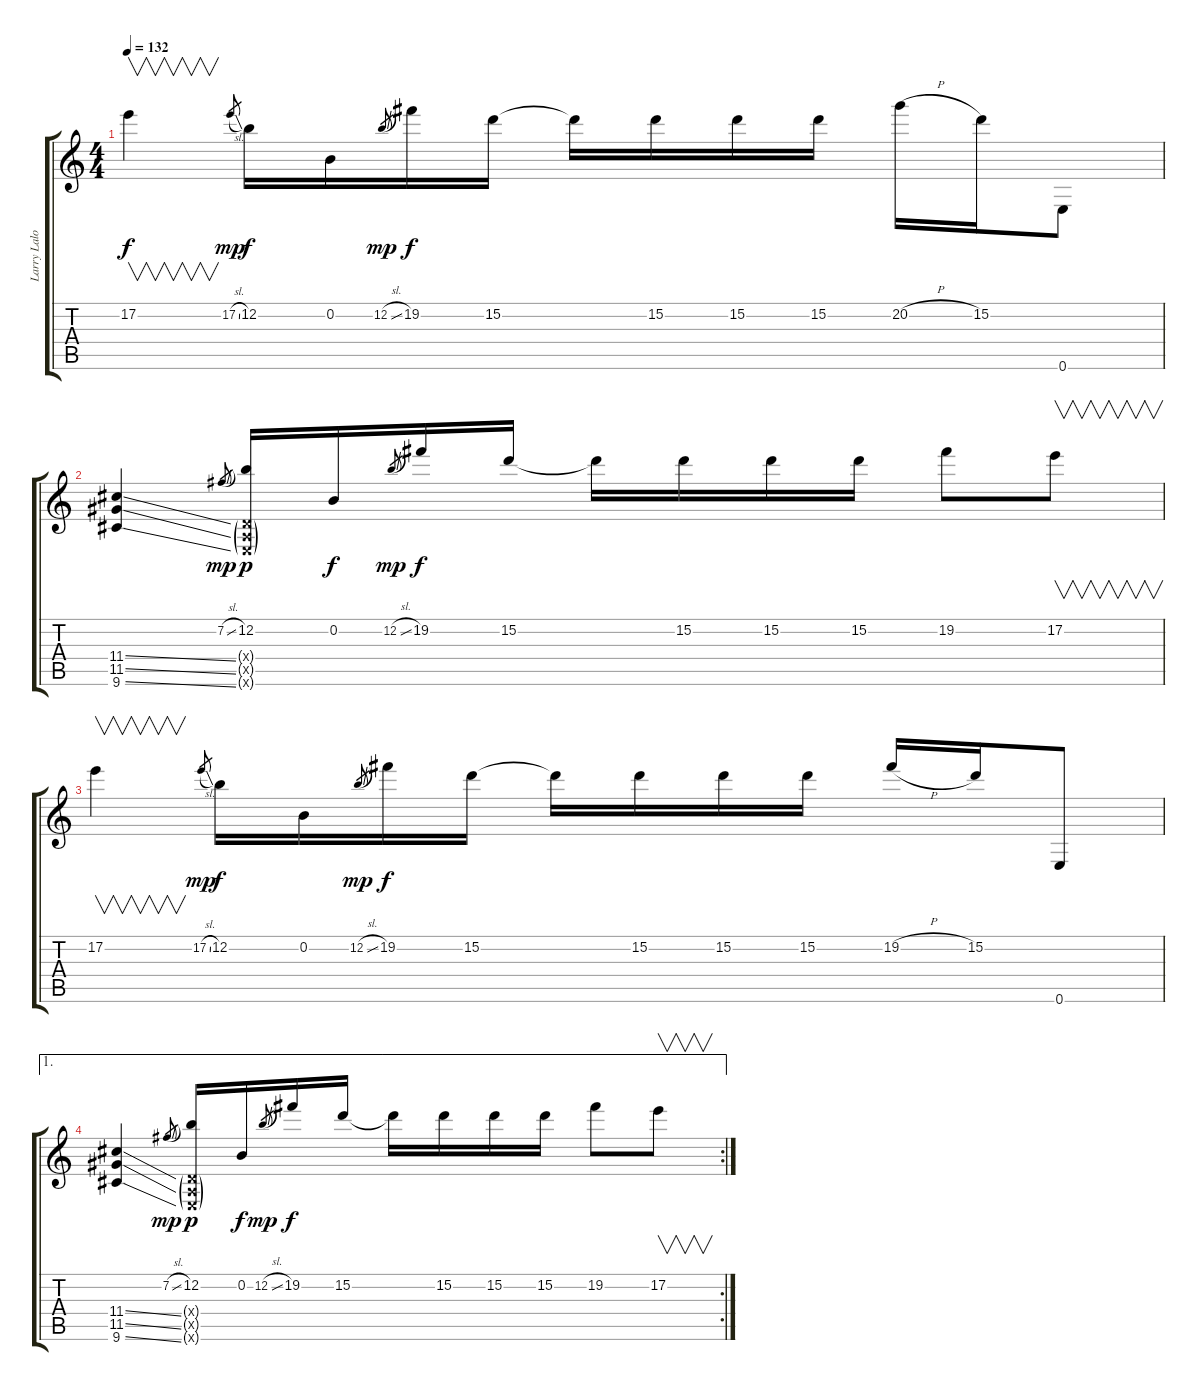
\track ("Larry Lalonde / Guitar" "Larry Lalo") {instrument distortionguitar}
\staff {score tabs}
\tuning (E4 B3 G3 D3 A2 E2) {hide}
\ts (4 4)
\tempo 132
\clef g2
\ks c
17.2.4{v dy f} 17.2{sl}.8{gr dy mp} 12.2.16{dy f} 0.2.16 12.2{sl}.8{gr dy mp} 19.2.16{dy f} 15.2.16 15.2{t}.16 15.2.16 15.2.16 15.2.16 20.2{h}.16 15.2.16 0.6.8 |
(11.4{ss} 11.5{ss} 9.6{ss}).4 7.2{sl}.8{gr dy mp} (12.2 0.4{g x} 0.5{g x} 0.6{g x}).16{dy p} 0.2.16{dy f} 12.2{sl}.8{gr dy mp} 19.2.16{dy f} 15.2.16 15.2{t}.16 15.2.16 15.2.16 15.2.16 19.2.8 17.2.8{v} |
17.2.4{v} 17.2{sl}.8{gr dy mp} 12.2.16{dy f} 0.2.16 12.2{sl}.8{gr dy mp} 19.2.16{dy f} 15.2.16 15.2{t}.16 15.2.16 15.2.16 15.2.16 19.2{h}.16 15.2.16 0.6.8 |
\ae 1
\rc 2
(11.4{ss} 11.5{ss} 9.6{ss}).4 7.2{sl}.8{gr dy mp} (12.2 0.4{g x} 0.5{g x} 0.6{g x}).16{dy p} 0.2.16{dy f} 12.2{sl}.8{gr dy mp} 19.2.16{dy f} 15.2.16 15.2{t}.16 15.2.16 15.2.16 15.2.16 19.2.8 17.2.8{v}
